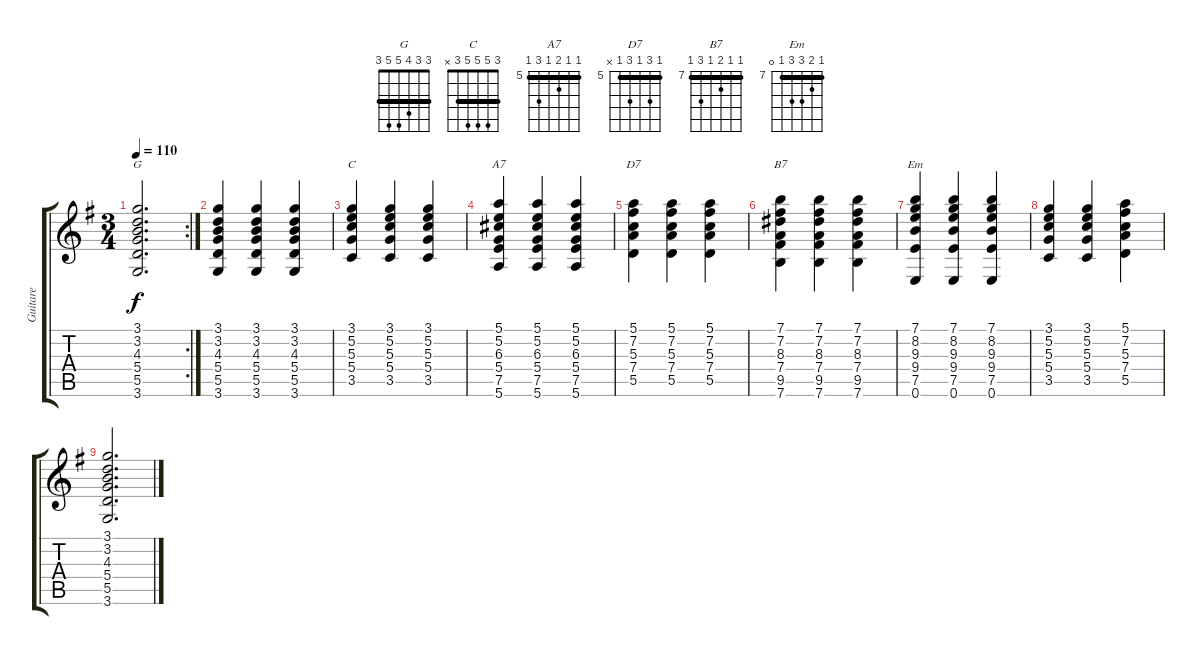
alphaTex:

\track ("Guitare" "Guitare") {instrument acousticguitarsteel}
\staff {score tabs}
\tuning (E4 B3 G3 D3 A2 E2) {hide}
\chord ("G" 3 3 4 5 5 3) {barre 3}
\chord ("C" 3 5 5 5 3 x) {barre 3}
\chord ("A7" 5 5 6 5 7 5) {firstfret 5 barre 5}
\chord ("D7" 5 7 5 7 5 x) {firstfret 5 barre 5}
\chord ("B7" 7 7 8 7 9 7) {firstfret 7 barre 7}
\chord ("Em" 7 8 9 9 7 0) {firstfret 7 barre 7}
\rc 2
\ts (3 4)
\tempo 110
\clef g2
\ks g
(3.1 3.2 4.3 5.4 5.5 3.6).2{d ch "G" dy f} |
(3.1 3.2 4.3 5.4 5.5 3.6).4 (3.1 3.2 4.3 5.4 5.5 3.6).4 (3.1 3.2 4.3 5.4 5.5 3.6).4 |
(3.1 5.2 5.3 5.4 3.5).4{ch "C"} (3.1 5.2 5.3 5.4 3.5).4 (3.1 5.2 5.3 5.4 3.5).4 |
(5.1 5.2 6.3 5.4 7.5 5.6).4{ch "A7"} (5.1 5.2 6.3 5.4 7.5 5.6).4 (5.1 5.2 6.3 5.4 7.5 5.6).4 |
(5.1 7.2 5.3 7.4 5.5).4{ch "D7"} (5.1 7.2 5.3 7.4 5.5).4 (5.1 7.2 5.3 7.4 5.5).4 |
(7.1 7.2 8.3 7.4 9.5 7.6).4{ch "B7"} (7.1 7.2 8.3 7.4 9.5 7.6).4 (7.1 7.2 8.3 7.4 9.5 7.6).4 |
(7.1 8.2 9.3 9.4 7.5 0.6).4{ch "Em"} (7.1 8.2 9.3 9.4 7.5 0.6).4 (7.1 8.2 9.3 9.4 7.5 0.6).4 |
(3.1 5.2 5.3 5.4 3.5).4 (3.1 5.2 5.3 5.4 3.5).4 (5.1 7.2 5.3 7.4 5.5).4 |
(3.1 3.2 4.3 5.4 5.5 3.6).2{d}
